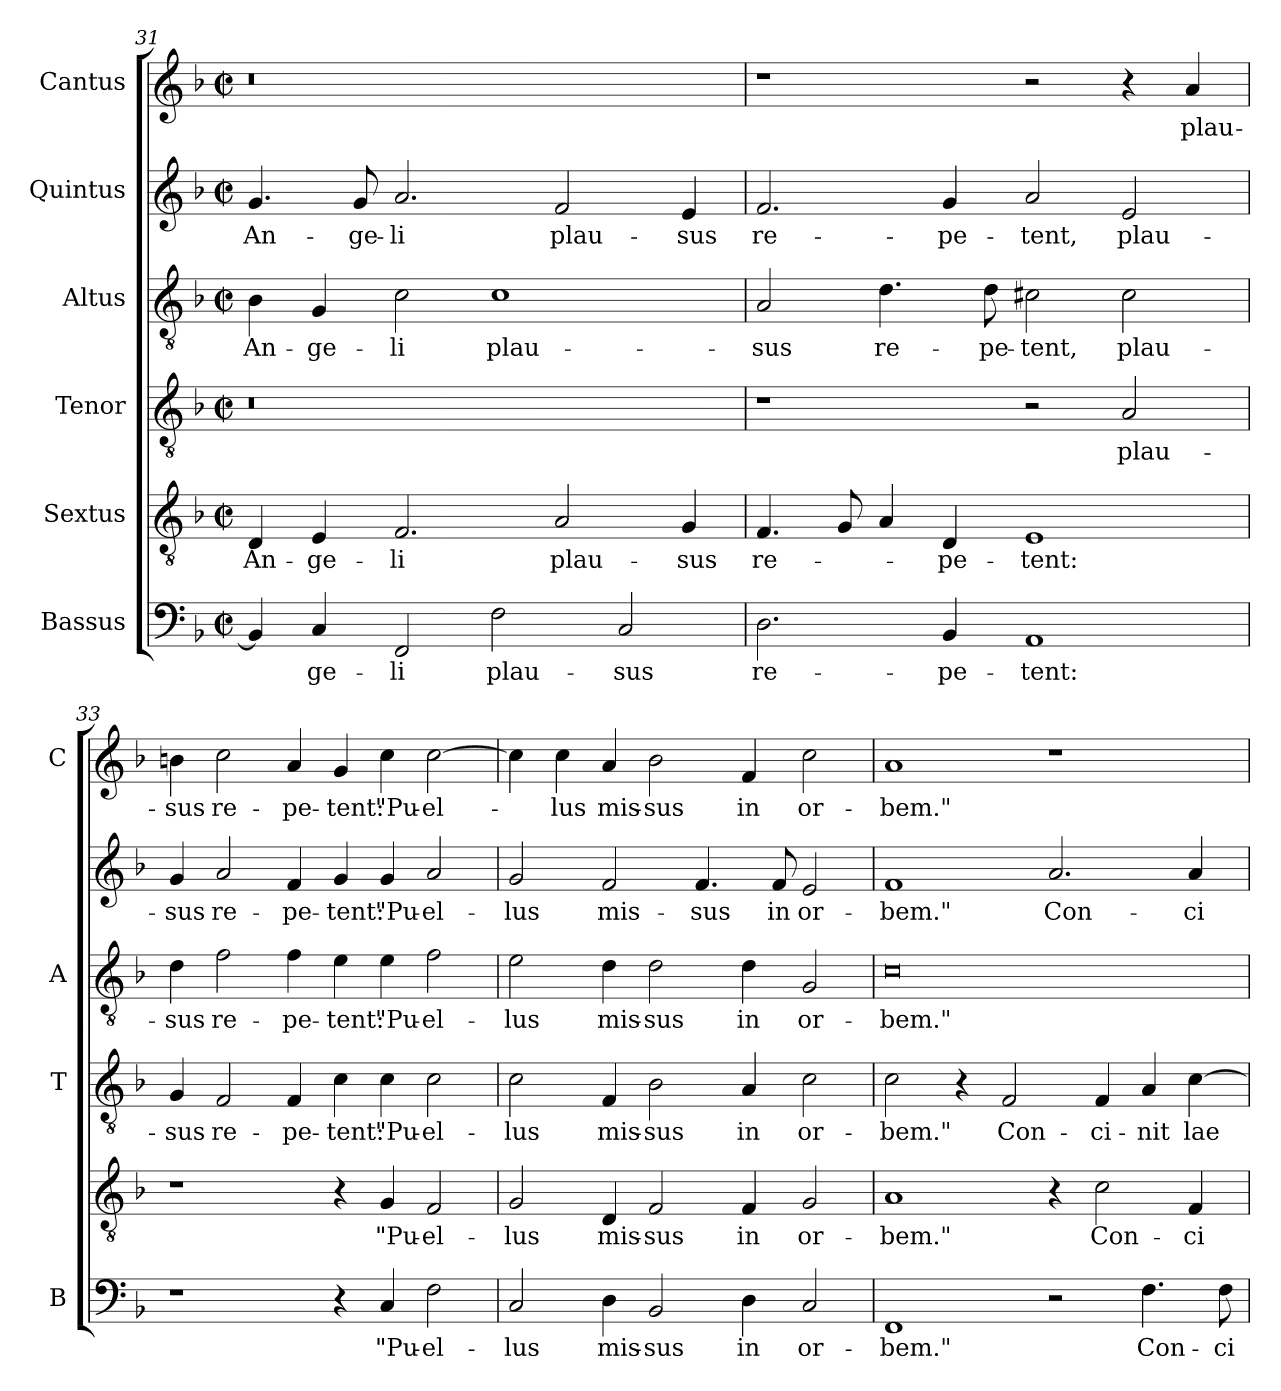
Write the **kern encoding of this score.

**kern	**text	**kern	**text	**kern	**text	**kern	**text	**kern	**text	**kern	**text
*part6	*part6	*part5	*part5	*part4	*part4	*part3	*part3	*part2	*part2	*part1	*part1
*staff6	*staff6	*staff5	*staff5	*staff4	*staff4	*staff3	*staff3	*staff2	*staff2	*staff1	*staff1
*I"Bassus	*	*I"Sextus	*	*I"Tenor	*	*I"Altus	*	*I"Quintus	*	*I"Cantus	*
*I'B	*	*	*	*I'T	*	*I'A	*	*	*	*I'C	*
!!LO:PB:g=z
*clefF4	*	*clefGv2	*	*clefGv2	*	*clefGv2	*	*clefG2	*	*clefG2	*
*k[b-]	*	*k[b-]	*	*k[b-]	*	*k[b-]	*	*k[b-]	*	*k[b-]	*
*F:	*	*F:	*	*F:	*	*F:	*	*F:	*	*F:	*
*M2/2	*	*M2/2	*	*M2/2	*	*M2/2	*	*M2/2	*	*M2/2	*
*met(c|)	*	*met(c|)	*	*met(c|)	*	*met(c|)	*	*met(c|)	*	*met(c|)	*
=31	=31	=31	=31	=31	=31	=31	=31	=31	=31	=31	=31
4BB-/]	.	4D/	An-	0r	.	4B-\	An-	4.g/	An-	0r	.
4C/	-ge-	4E/	-ge-	.	.	4G/	-ge-	.	.	.	.
.	.	.	.	.	.	.	.	8g/	-ge-	.	.
2FF/	-li	2.F/	-li	.	.	2c\	-li	2.a/	-li	.	.
2F\	plau-	.	.	.	.	1c	plau-	.	.	.	.
.	.	2A/	plau-	.	.	.	.	2f/	plau-	.	.
2C/	-sus	.	.	.	.	.	.	.	.	.	.
.	.	4G/	-sus	.	.	.	.	4e/	-sus	.	.
=32	=32	=32	=32	=32	=32	=32	=32	=32	=32	=32	=32
2.D\	re-	4.F/	re-	1r	.	2A/	-sus	2.f/	re-	1r	.
.	.	8G/	.	.	.	.	.	.	.	.	.
.	.	4A/	.	.	.	4.d\	re-	.	.	.	.
4BB-/	-pe-	4D/	-pe-	.	.	.	.	4g/	-pe-	.	.
.	.	.	.	.	.	8d\	-pe-	.	.	.	.
1AA	-tent:	1E	-tent:	2r	.	2c#X\	-tent,	2a/	-tent,	2r	.
.	.	.	.	2A/	plau-	2c#\	plau-	2e/	plau-	4r	.
.	.	.	.	.	.	.	.	.	.	4a/	plau-
=33	=33	=33	=33	=33	=33	=33	=33	=33	=33	=33	=33
1r	.	1r	.	4G/	-sus	4d\	-sus	4g/	-sus	4bn\	-sus
.	.	.	.	2F/	re-	2f\	re-	2a/	re-	2cc\	re-
.	.	.	.	4F/	-pe-	4f\	-pe-	4f/	-pe-	4a/	-pe-
4r	.	4r	.	4c\	-tent:	4e\	-tent:	4g/	-tent:	4g/	-tent:
4C/	"Pu-	4G/	"Pu-	4c\	"Pu-	4e\	"Pu-	4g/	"Pu-	4cc\	"Pu-
2F\	-el-	2F/	-el-	2c\	-el-	2f\	-el-	2a/	-el-	[2cc\	-el-
!!LO:LB:g=z
=34	=34	=34	=34	=34	=34	=34	=34	=34	=34	=34	=34
2C/	-lus	2G/	-lus	2c\	-lus	2e\	-lus	2g/	-lus	4cc\]	.
.	.	.	.	.	.	.	.	.	.	4cc\	-lus
4D\	mis-	4D/	mis-	4F/	mis-	4d\	mis-	2f/	mis-	4a/	mis-
2BB-/	-sus	2F/	-sus	2B-\	-sus	2d\	-sus	.	.	2b-\	-sus
.	.	.	.	.	.	.	.	4.f/	-sus	.	.
4D\	in	4F/	in	4A/	in	4d\	in	.	.	4f/	in
.	.	.	.	.	.	.	.	8f/	in	.	.
2C/	or-	2G/	or-	2c\	or-	2G/	or-	2e/	or-	2cc\	or-
=35	=35	=35	=35	=35	=35	=35	=35	=35	=35	=35	=35
1FF	-bem."	1A	-bem."	2c\	-bem."	0c	-bem."	1f	-bem."	1a	-bem."
.	.	.	.	4r	.	.	.	.	.	.	.
.	.	.	.	2F/	Con-	.	.	.	.	.	.
2r	.	4r	.	.	.	.	.	2.a/	Con-	1r	.
.	.	2c\	Con-	4F/	-ci-	.	.	.	.	.	.
4.F\	Con-	.	.	4A/	-nit	.	.	.	.	.	.
.	.	4F/	-ci-	[4c\	lae-	.	.	4a/	-ci-	.	.
8F\	-ci-	.	.	.	.	.	.	.	.	.	.
=	=	=	=	=	=	=	=	=	=	=	=
*-	*-	*-	*-	*-	*-	*-	*-	*-	*-	*-	*-
